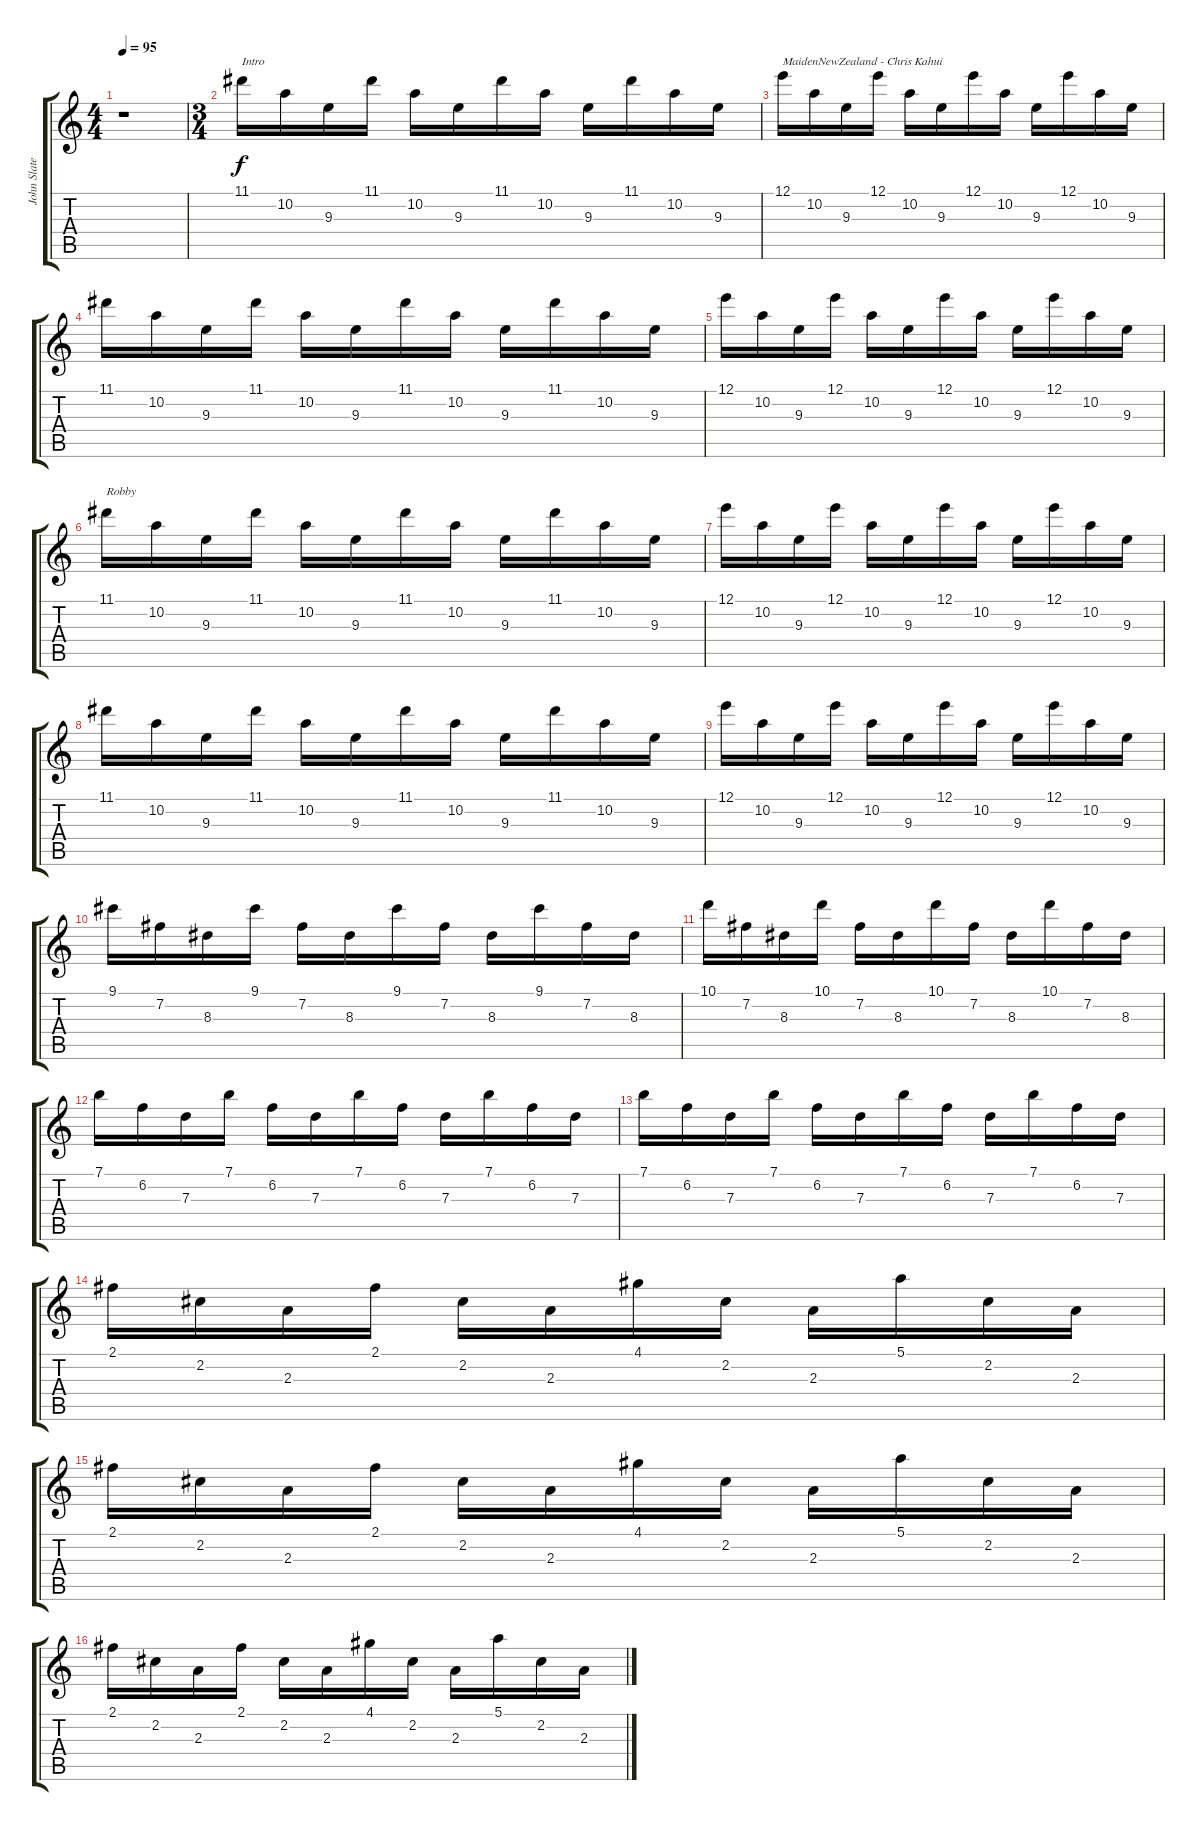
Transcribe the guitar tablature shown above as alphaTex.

\track ("John Slater" "John Slate") {instrument electricguitarclean}
\staff {score tabs}
\tuning (E4 B3 G3 D3 A2 D2) {hide}
\ts (4 4)
\tempo 95
\clef g2
\ks c
r.1{dy f instrument electricguitarclean} |
\ts (3 4)
11.1.16{txt "Intro"} 10.2.16 9.3.16 11.1.16 10.2.16 9.3.16 11.1.16 10.2.16 9.3.16 11.1.16 10.2.16 9.3.16 |
12.1.16{txt "MaidenNewZealand - Chris Kahui"} 10.2.16 9.3.16 12.1.16 10.2.16 9.3.16 12.1.16 10.2.16 9.3.16 12.1.16 10.2.16 9.3.16 |
11.1.16 10.2.16 9.3.16 11.1.16 10.2.16 9.3.16 11.1.16 10.2.16 9.3.16 11.1.16 10.2.16 9.3.16 |
12.1.16 10.2.16 9.3.16 12.1.16 10.2.16 9.3.16 12.1.16 10.2.16 9.3.16 12.1.16 10.2.16 9.3.16 |
11.1.16{txt "Robby"} 10.2.16 9.3.16 11.1.16 10.2.16 9.3.16 11.1.16 10.2.16 9.3.16 11.1.16 10.2.16 9.3.16 |
12.1.16 10.2.16 9.3.16 12.1.16 10.2.16 9.3.16 12.1.16 10.2.16 9.3.16 12.1.16 10.2.16 9.3.16 |
11.1.16 10.2.16 9.3.16 11.1.16 10.2.16 9.3.16 11.1.16 10.2.16 9.3.16 11.1.16 10.2.16 9.3.16 |
12.1.16 10.2.16 9.3.16 12.1.16 10.2.16 9.3.16 12.1.16 10.2.16 9.3.16 12.1.16 10.2.16 9.3.16 |
9.1.16 7.2.16 8.3.16 9.1.16 7.2.16 8.3.16 9.1.16 7.2.16 8.3.16 9.1.16 7.2.16 8.3.16 |
10.1.16 7.2.16 8.3.16 10.1.16 7.2.16 8.3.16 10.1.16 7.2.16 8.3.16 10.1.16 7.2.16 8.3.16 |
7.1.16 6.2.16 7.3.16 7.1.16 6.2.16 7.3.16 7.1.16 6.2.16 7.3.16 7.1.16 6.2.16 7.3.16 |
7.1.16 6.2.16 7.3.16 7.1.16 6.2.16 7.3.16 7.1.16 6.2.16 7.3.16 7.1.16 6.2.16 7.3.16 |
2.1.16 2.2.16 2.3.16 2.1.16 2.2.16 2.3.16 4.1.16 2.2.16 2.3.16 5.1.16 2.2.16 2.3.16 |
2.1.16 2.2.16 2.3.16 2.1.16 2.2.16 2.3.16 4.1.16 2.2.16 2.3.16 5.1.16 2.2.16 2.3.16 |
2.1.16 2.2.16 2.3.16 2.1.16 2.2.16 2.3.16 4.1.16 2.2.16 2.3.16 5.1.16 2.2.16 2.3.16
